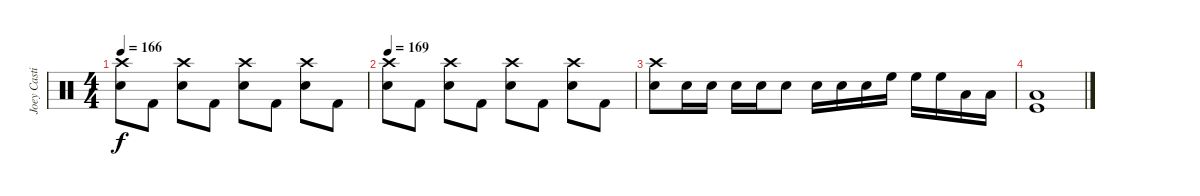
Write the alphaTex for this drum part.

\track ("Joey Castillo - drums" "Joey Casti") {instrument percussion}
\staff {score}
\articulation defaults
\ts (4 4)
\tempo 166
\clef neutral
\ks c
("Crash high (hit)" "Electric Snare (hit)").8{dy f} "Kick (hit) 2".8 ("Crash high (hit)" "Electric Snare (hit)").8 "Kick (hit) 2".8 ("Crash high (hit)" "Electric Snare (hit)").8 "Kick (hit) 2".8 ("Crash high (hit)" "Electric Snare (hit)").8 "Kick (hit) 2".8 |
\tempo 169
("Crash high (hit)" "Electric Snare (hit)").8 "Kick (hit) 2".8 ("Crash high (hit)" "Electric Snare (hit)").8 "Kick (hit) 2".8 ("Crash high (hit)" "Electric Snare (hit)").8 "Kick (hit) 2".8 ("Crash high (hit)" "Electric Snare (hit)").8 "Kick (hit) 2".8 |
("Crash high (hit)" "Electric Snare (hit)").8 "Electric Snare (hit)".16 "Electric Snare (hit)".16 "Electric Snare (hit)".16 "Electric Snare (hit)".16 "Electric Snare (hit)".8 "Electric Snare (hit)".16 "Electric Snare (hit)".16 "Electric Snare (hit)".16 "High Floor Tom (hit)".16 "High Floor Tom (hit)".16 "High Floor Tom (hit)".16 "Low Floor Tom (hit)".16 "Low Floor Tom (hit)".16 |
("Kick (hit)" "Low Floor Tom (hit)").1
